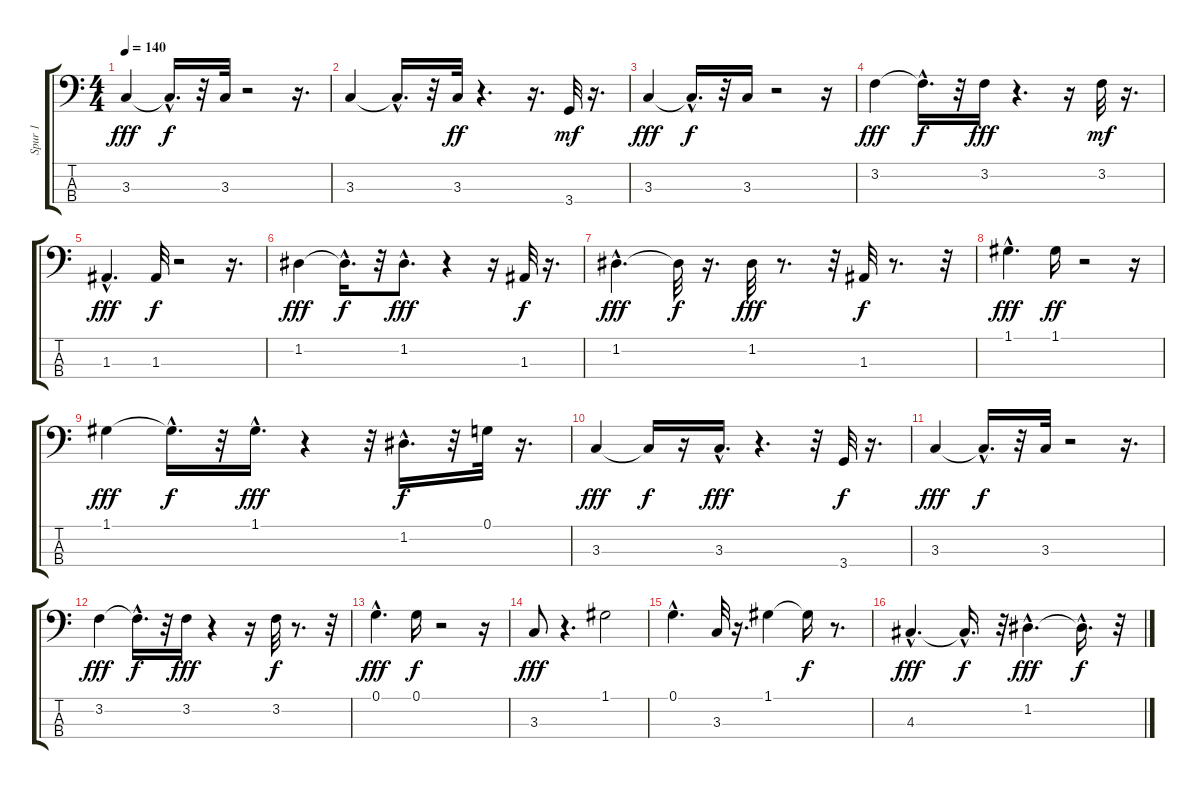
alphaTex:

\track ("Spur 1" "Spur 1") {instrument fretlessbass}
\staff {score tabs}
\tuning (G2 D2 A1 E1) {hide}
\ts (4 4)
\tempo 140
\clef f4
\ks c
3.3.4{dy fff} 3.3{hac t}.16{d dy f} r.32 3.3.32 r.2 r.16{d} |
3.3.4 3.3{hac t}.16{d} r.32 3.3.32{dy ff} r.4{d} r.16{d} 3.4.32{dy mf} r.16{d} |
3.3.4{dy fff} 3.3{hac t}.16{d dy f} r.32 3.3.16 r.2 r.16 |
3.2.4{dy fff} 3.2{hac t}.16{d dy f} r.32 3.2.16{dy fff} r.4{d} r.16 3.2.32{dy mf} r.16{d} |
1.3{hac}.4{d dy fff} 1.3.32{dy f} r.2 r.16{d} |
1.2.4{dy fff} 1.2{hac t}.16{d dy f} r.32 1.2{hac}.8{d dy fff} r.4 r.16 1.3.32{dy f} r.16{d} |
1.2{hac}.4{d dy fff} 1.2{t}.32{dy f} r.16{d} 1.2.32{dy fff} r.8{d} r.32 1.3.32{dy f} r.8{d} r.32 |
1.1{hac}.4{d dy fff} 1.1.16{dy ff} r.2 r.16 |
1.1.4{dy fff} 1.1{hac t}.16{d dy f} r.32 1.1{hac}.16{d dy fff} r.4 r.32 1.2{hac}.16{d dy f} r.32 0.1.32 r.16{d} |
3.3.4{dy fff} 3.3{t}.16{dy f} r.16 3.3{hac}.16{d dy fff} r.4{d} r.32 3.4.32{dy f} r.16{d} |
3.3.4{dy fff} 3.3{hac t}.16{d dy f} r.32 3.3.32 r.2 r.16{d} |
3.2.4{dy fff} 3.2{hac t}.16{d dy f} r.32 3.2.16{dy fff} r.4 r.16 3.2.32{dy f} r.8{d} r.32 |
0.1{hac}.4{d dy fff} 0.1.16{dy f} r.2 r.16 |
3.3.8{dy fff} r.4{d} 1.1.2 |
0.1{hac}.4{d} 3.3.32 r.16{d} 1.1.4 1.1{t}.16{dy f} r.8{d} |
4.3{hac}.4{d dy fff} 4.3{hac t}.16{d dy f} r.32 1.2{hac}.4{d dy fff} 1.2{hac t}.16{d dy f} r.32
